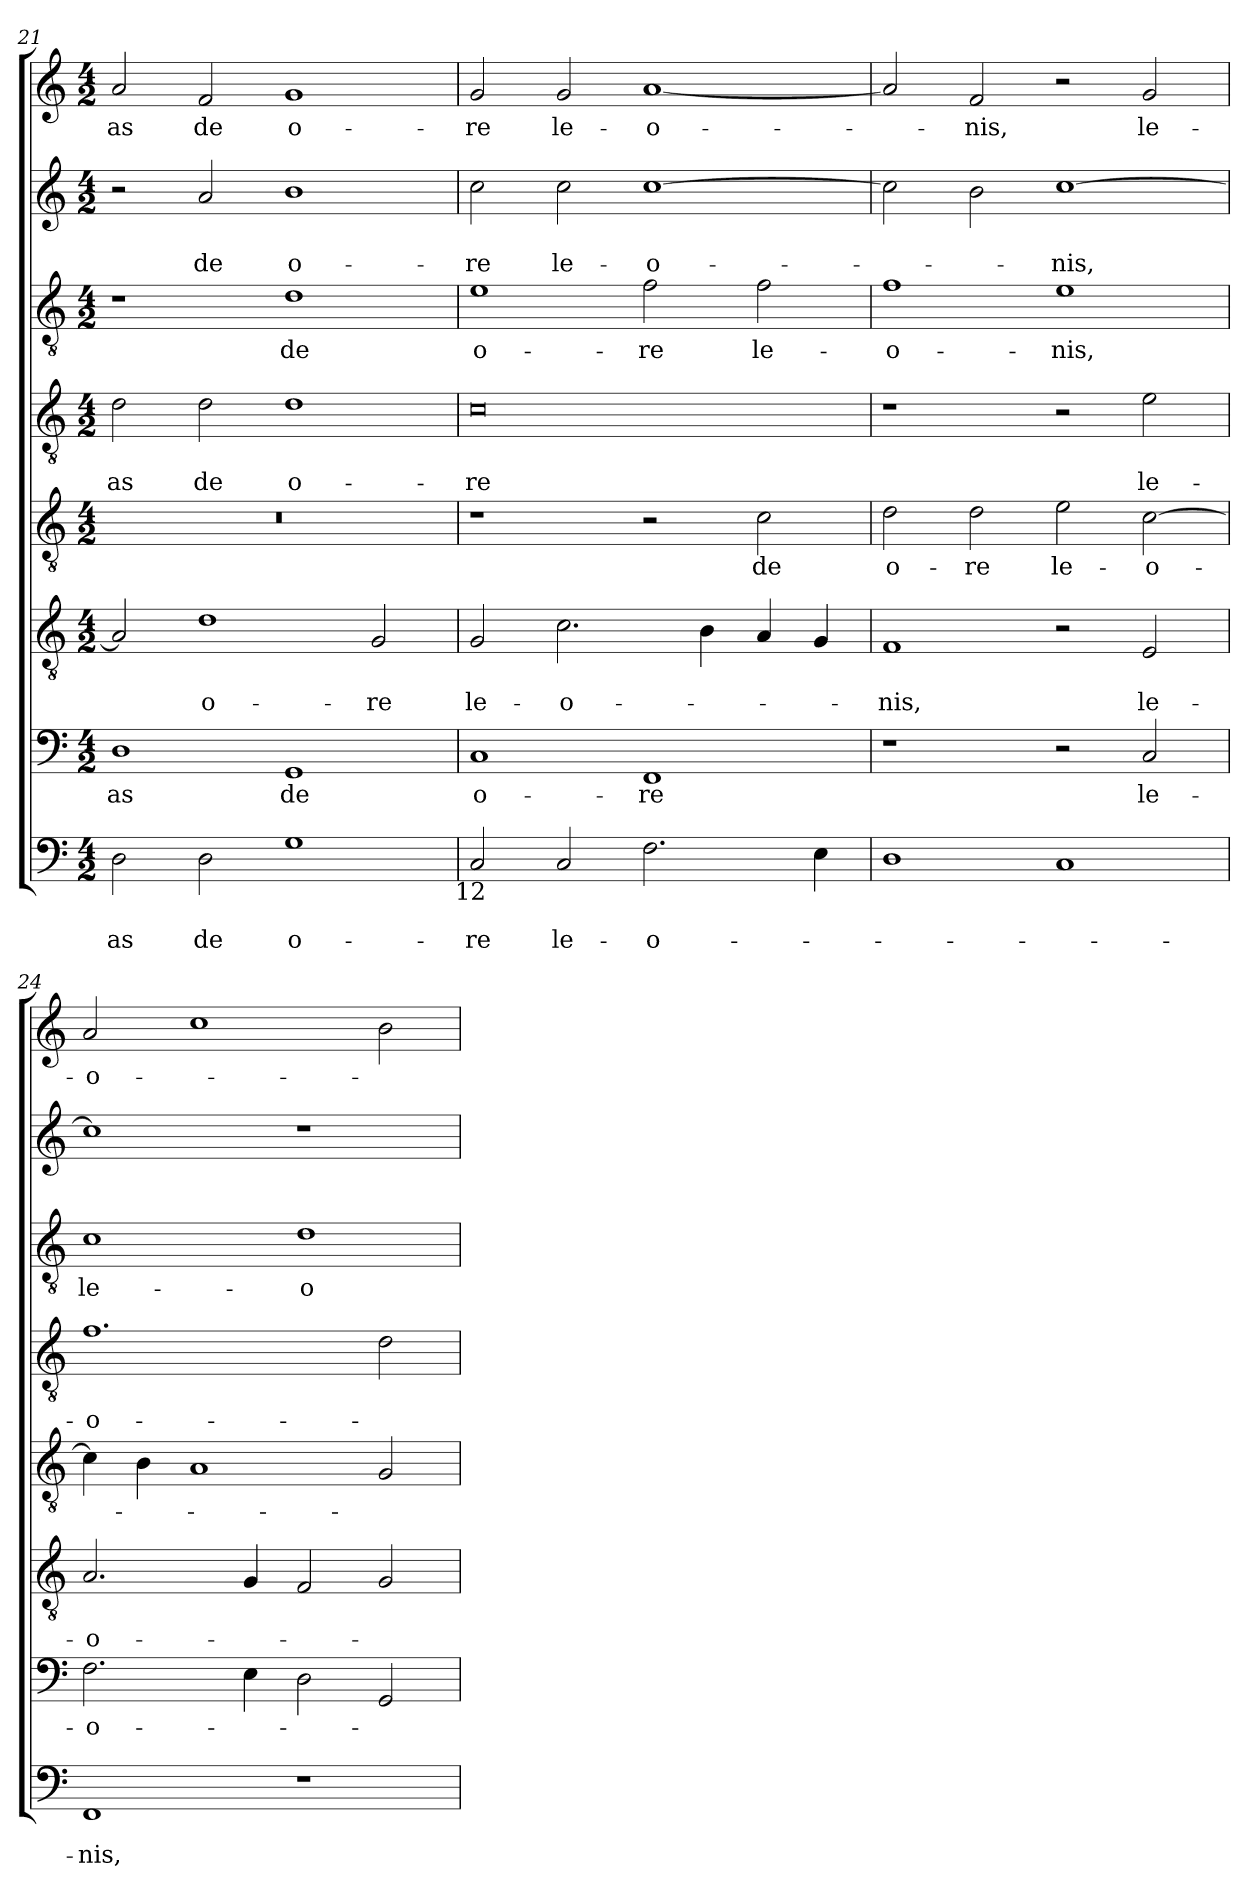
**kern	**text	**text	**kern	**text	**kern	**text	**text	**kern	**text	**kern	**text	**text	**kern	**text	**kern	**text	**text	**kern	**text
*part8	*part8	*part8	*part7	*part7	*part6	*part6	*part6	*part5	*part5	*part4	*part4	*part4	*part3	*part3	*part2	*part2	*part2	*part1	*part1
*staff8	*staff8	*staff8	*staff7	*staff7	*staff6	*staff6	*staff6	*staff5	*staff5	*staff4	*staff4	*staff4	*staff3	*staff3	*staff2	*staff2	*staff2	*staff1	*staff1
*clefF4	*	*	*clefF4	*	*clefGv2	*	*	*clefGv2	*	*clefGv2	*	*	*clefGv2	*	*clefG2	*	*	*clefG2	*
*k[]	*	*	*k[]	*	*k[]	*	*	*k[]	*	*k[]	*	*	*k[]	*	*k[]	*	*	*k[]	*
*C:	*	*	*C:	*	*C:	*	*	*C:	*	*C:	*	*	*C:	*	*C:	*	*	*C:	*
*M4/2	*	*	*M4/2	*	*M4/2	*	*	*M4/2	*	*M4/2	*	*	*M4/2	*	*M4/2	*	*	*M4/2	*
=21	=21	=21	=21	=21	=21	=21	=21	=21	=21	=21	=21	=21	=21	=21	=21	=21	=21	=21	=21
!	!	!LO:LY:b	!	!LO:LY:b	!	!	!	!	!	!	!	!LO:LY:b	!	!	!	!	!	!	!LO:LY:b
2D\	.	-as	1D	-as	2A/]	.	.	0r	.	2d\	.	-as	1r	.	2r	.	.	2a/	-as
!	!	!LO:LY:b	!	!	!	!	!LO:LY:b	!	!	!	!	!LO:LY:b	!	!	!	!	!LO:LY:b	!	!LO:LY:b
2D\	.	de	.	.	1d	.	o-	.	.	2d\	.	de	.	.	2a/	.	de	2f/	de
!	!	!LO:LY:b	!	!LO:LY:b	!	!	!	!	!	!	!	!LO:LY:b	!	!LO:LY:b	!	!	!LO:LY:b	!	!LO:LY:b
1G	.	o-	1GG	de	.	.	.	.	.	1d	.	o-	1d	de	1b	.	o-	1g	o-
!	!	!	!	!	!	!	!LO:LY:b	!	!	!	!	!	!	!	!	!	!	!	!
.	.	.	.	.	2G/	.	-re	.	.	.	.	.	.	.	.	.	.	.	.
=22	=22	=22	=22	=22	=22	=22	=22	=22	=22	=22	=22	=22	=22	=22	=22	=22	=22	=22	=22
!LO:TX:b:cj:t=12	!	!	!	!	!	!	!	!	!	!	!	!	!	!	!	!	!	!	!
!	!	!LO:LY:b	!	!LO:LY:b	!	!	!LO:LY:b	!	!	!	!	!LO:LY:b	!	!LO:LY:b	!	!	!LO:LY:b	!	!LO:LY:b
2C/	.	-re	1C	o-	2G/	.	le-	1r	.	0c	.	-re	1e	o-	2cc\	.	-re	2g/	-re
!	!	!LO:LY:b	!	!	!	!	!LO:LY:b	!	!	!	!	!	!	!	!	!	!LO:LY:b	!	!LO:LY:b
2C/	.	le-	.	.	2.c\	.	-o-	.	.	.	.	.	.	.	2cc\	.	le-	2g/	le-
!	!	!LO:LY:b	!	!LO:LY:b	!	!	!	!	!	!	!	!	!	!LO:LY:b	!	!	!LO:LY:b	!	!LO:LY:b
2.F\	.	-o-	1FF	-re	.	.	.	2r	.	.	.	.	2f\	-re	[1cc	.	-o-	[1a	-o-
.	.	.	.	.	4B\	.	.	.	.	.	.	.	.	.	.	.	.	.	.
!	!	!	!	!	!	!	!	!	!LO:LY:b	!	!	!	!	!LO:LY:b	!	!	!	!	!
.	.	.	.	.	4A/	.	.	2c\	de	.	.	.	2f\	le-	.	.	.	.	.
4E\	.	.	.	.	4G/	.	.	.	.	.	.	.	.	.	.	.	.	.	.
=23	=23	=23	=23	=23	=23	=23	=23	=23	=23	=23	=23	=23	=23	=23	=23	=23	=23	=23	=23
!	!	!	!	!	!	!	!LO:LY:b	!	!LO:LY:b	!	!	!	!	!LO:LY:b	!	!	!	!	!
1D	.	.	1r	.	1F	.	-nis,	2d\	o-	1r	.	.	1f	-o-	2cc\]	.	.	2a/]	.
!	!	!	!	!	!	!	!	!	!LO:LY:b	!	!	!	!	!	!	!	!	!	!LO:LY:b
.	.	.	.	.	.	.	.	2d\	-re	.	.	.	.	.	2b\	.	.	2f/	-nis,
!	!	!	!	!	!	!	!	!	!LO:LY:b	!	!	!	!	!LO:LY:b	!	!	!LO:LY:b	!	!
1C	.	.	2r	.	2r	.	.	2e\	le-	2r	.	.	1e	-nis,	[1cc	.	-nis,	2r	.
!	!	!	!	!LO:LY:b	!	!	!LO:LY:b	!	!LO:LY:b	!	!	!LO:LY:b	!	!	!	!	!	!	!LO:LY:b
.	.	.	2C/	le-	2E/	.	le-	[2c\	-o-	2e\	.	le-	.	.	.	.	.	2g/	le-
=24	=24	=24	=24	=24	=24	=24	=24	=24	=24	=24	=24	=24	=24	=24	=24	=24	=24	=24	=24
!	!	!LO:LY:b	!	!LO:LY:b	!	!	!LO:LY:b	!	!	!	!	!LO:LY:b	!	!LO:LY:b	!	!	!	!	!LO:LY:b
1FF	.	-nis,	2.F\	-o-	2.A/	.	-o-	4c\]	.	1.f	.	-o-	1c	le-	1cc]	.	.	2a/	-o-
.	.	.	.	.	.	.	.	4B\	.	.	.	.	.	.	.	.	.	.	.
.	.	.	.	.	.	.	.	1A	.	.	.	.	.	.	.	.	.	1cc	.
.	.	.	4E\	.	4G/	.	.	.	.	.	.	.	.	.	.	.	.	.	.
!	!	!	!	!	!	!	!	!	!	!	!	!	!	!LO:LY:b	!	!	!	!	!
1r	.	.	2D\	.	2F/	.	.	.	.	.	.	.	1d	-o-	1r	.	.	.	.
.	.	.	2GG/	.	2G/	.	.	2G/	.	2d\	.	.	.	.	.	.	.	2b\	.
=	=	=	=	=	=	=	=	=	=	=	=	=	=	=	=	=	=	=	=
*-	*-	*-	*-	*-	*-	*-	*-	*-	*-	*-	*-	*-	*-	*-	*-	*-	*-	*-	*-
